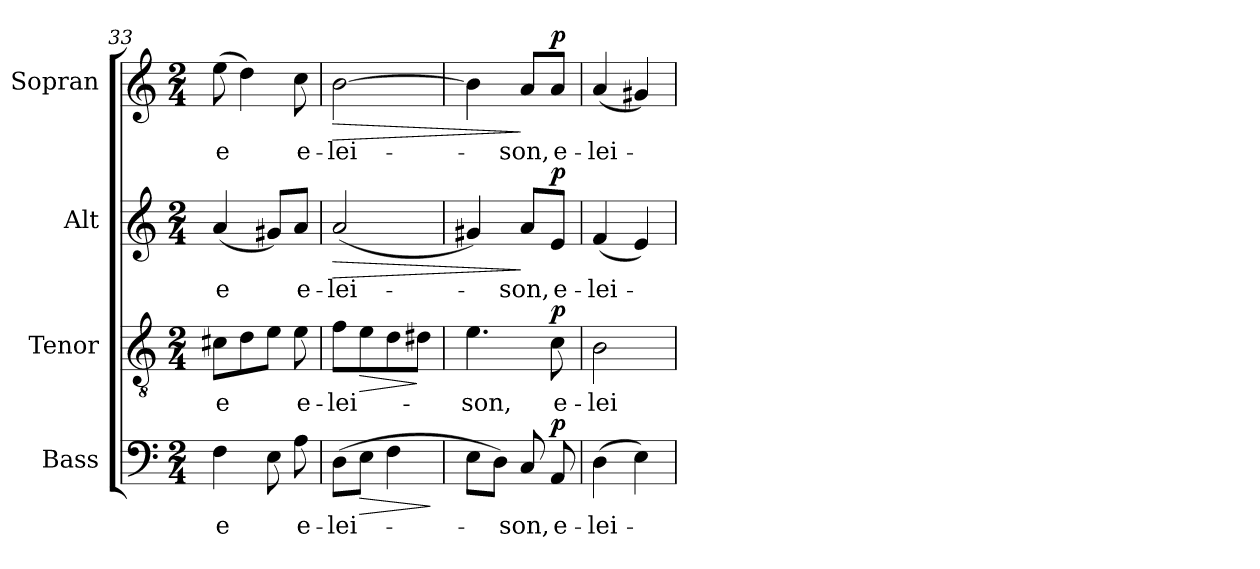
**kern	**text	**dynam	**kern	**text	**dynam	**kern	**text	**dynam	**kern	**text	**dynam
*part4	*part4	*part4	*part3	*part3	*part3	*part2	*part2	*part2	*part1	*part1	*part1
*staff4	*staff4	*staff4	*staff3	*staff3	*staff3	*staff2	*staff2	*staff2	*staff1	*staff1	*staff1
*I"Bass	*	*	*I"Tenor	*	*	*I"Alt	*	*	*I"Sopran	*	*
*I'B.	*	*	*I'T.	*	*	*I'A.	*	*	*I'S.	*	*
*clefF4	*	*	*clefGv2	*	*	*clefG2	*	*	*clefG2	*	*
*k[]	*	*	*k[]	*	*	*k[]	*	*	*k[]	*	*
*C:	*	*	*C:	*	*	*C:	*	*	*C:	*	*
*M2/4	*	*	*M2/4	*	*	*M2/4	*	*	*M2/4	*	*
=33	=33	=33	=33	=33	=33	=33	=33	=33	=33	=33	=33
!	!LO:LY:b	!	!	!LO:LY:b	!	!	!LO:LY:b	!	!	!LO:LY:b	!
4F\	-e	.	8c#X\L	-e	.	(<4a/	-e	.	(>8ee\	-e	.
.	.	.	8d\	.	.	.	.	.	4dd\)	.	.
8E\	.	.	8e\J	.	.	8g#X/L)	.	.	.	.	.
!	!LO:LY:b	!	!	!LO:LY:b	!	!	!LO:LY:b	!	!	!LO:LY:b	!
8A\	e-	.	8e\	e-	.	8a/J	e-	.	8cc\	e-	.
=34	=34	=34	=34	=34	=34	=34	=34	=34	=34	=34	=34
!	!LO:LY:b	!	!	!LO:LY:b	!	!	!LO:LY:b	!LO:HP:b	!	!LO:LY:b	!LO:HP:b
(>8D\L	-lei-	.	8f\L	-lei-	.	(<2a/	-lei-	>	[2b\	-lei-	>
!	!	!LO:HP:b	!	!	!LO:HP:b	!	!	!	!	!	!
8E\J	.	>	8e\	.	>	.	.	.	.	.	.
4F\	.	.	8d\	.	.	.	.	.	.	.	.
.	.	.	8d#X\J	.	]	.	.	.	.	.	.
.	.	]	.	.	.	.	.	.	.	.	.
=35	=35	=35	=35	=35	=35	=35	=35	=35	=35	=35	=35
!	!	!	!	!LO:LY:b	!	!	!	!	!	!	!
8E\L	.	.	4.e\	-son,	.	4g#X/)	.	.	4b\]	.	.
8D\J)	.	.	.	.	.	.	.	.	.	.	.
!	!LO:LY:b	!	!	!	!	!	!LO:LY:b	!	!	!LO:LY:b	!
8C/	-son,	.	.	.	.	8a/L	-son,	]	8a/L	-son,	]
!	!LO:LY:b	!LO:DY:a	!	!LO:LY:b	!LO:DY:a	!	!LO:LY:b	!LO:DY:a	!	!LO:LY:b	!LO:DY:a
8AA/	e-	p	8c\	e-	p	8e/J	e-	p	8a/J	e-	p
!!LO:PB:g=z
=36	=36	=36	=36	=36	=36	=36	=36	=36	=36	=36	=36
!	!LO:LY:b	!	!	!LO:LY:b	!	!	!LO:LY:b	!	!	!LO:LY:b	!
(>4D\	-lei-	.	2B\	-lei-	.	(<4f/	-lei-	.	(<4a/	-lei-	.
4E\)	.	.	.	.	.	4e/)	.	.	4g#X/)	.	.
=	=	=	=	=	=	=	=	=	=	=	=
*-	*-	*-	*-	*-	*-	*-	*-	*-	*-	*-	*-
